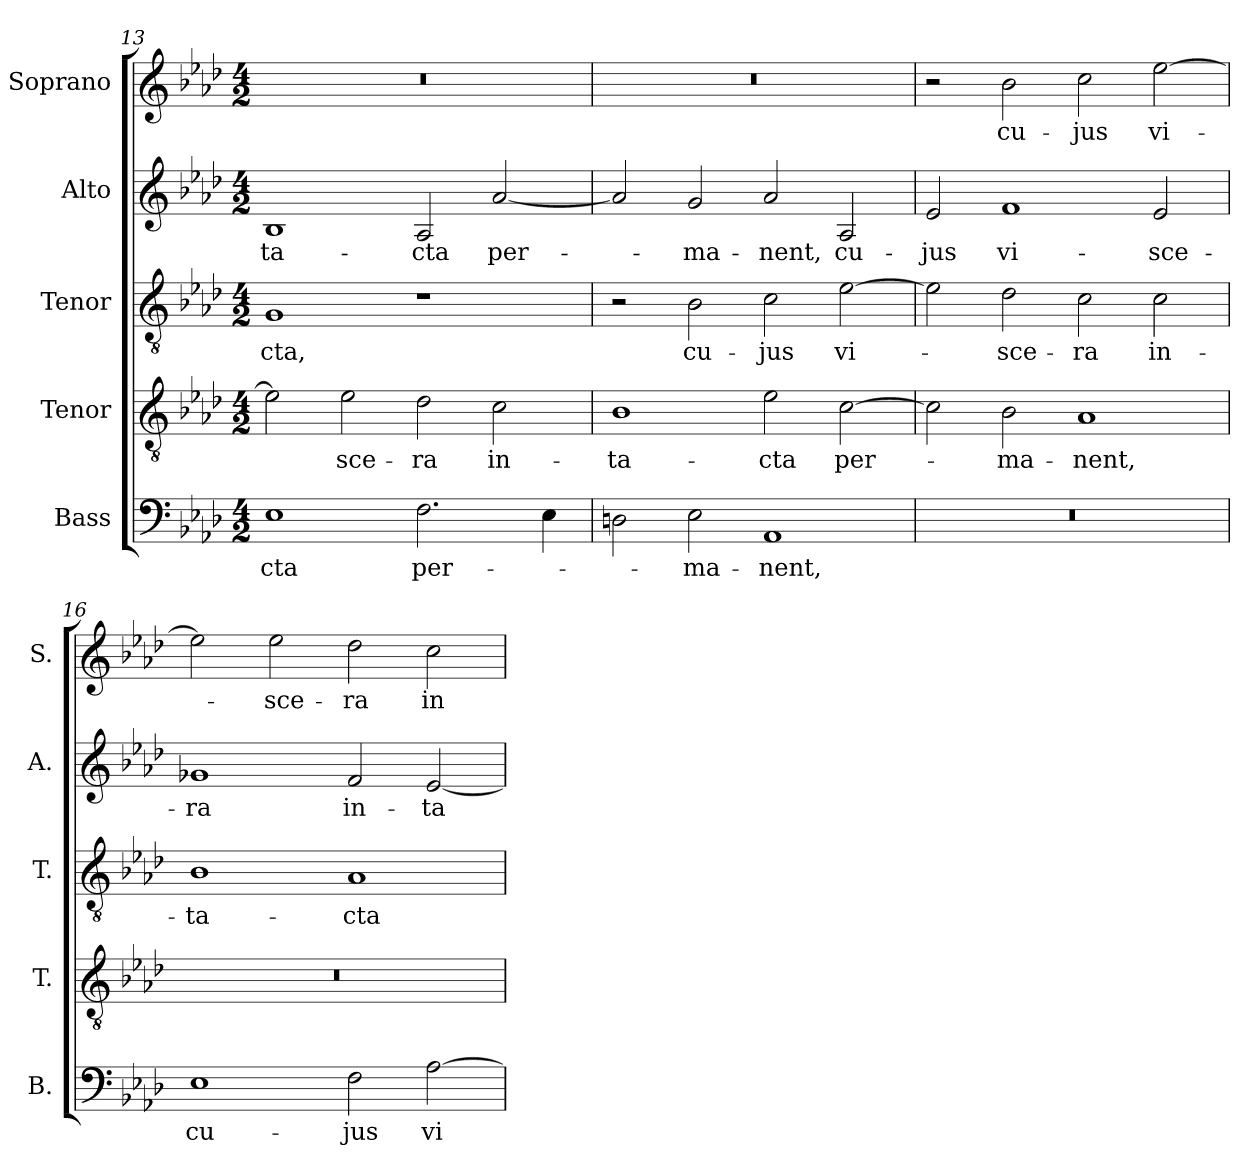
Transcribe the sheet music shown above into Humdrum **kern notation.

**kern	**text	**kern	**text	**kern	**text	**kern	**text	**kern	**text
*part5	*part5	*part4	*part4	*part3	*part3	*part2	*part2	*part1	*part1
*staff5	*staff5	*staff4	*staff4	*staff3	*staff3	*staff2	*staff2	*staff1	*staff1
*I"Bass	*	*I"Tenor	*	*I"Tenor	*	*I"Alto	*	*I"Soprano	*
*I'B.	*	*I'T.	*	*I'T.	*	*I'A.	*	*I'S.	*
*clefF4	*	*clefGv2	*	*clefGv2	*	*clefG2	*	*clefG2	*
*	*	*ITrd7c12	*	*ITrd7c12	*	*	*	*	*
*k[b-e-a-d-]	*	*k[b-e-a-d-]	*	*k[b-e-a-d-]	*	*k[b-e-a-d-]	*	*k[b-e-a-d-]	*
*A-:	*	*A-:	*	*A-:	*	*A-:	*	*A-:	*
*M4/2	*	*M4/2	*	*M4/2	*	*M4/2	*	*M4/2	*
=13	=13	=13	=13	=13	=13	=13	=13	=13	=13
!	!LO:LY:b:color=#000000	!	!	!	!	!	!	!	!
!	!	!	!	!	!LO:LY:b:color=#000000	!	!	!	!
!	!	!	!	!	!	!	!LO:LY:b:color=#000000	!LO:N:vis=1	!
1E-i	-cta	2E-i\]	.	1GGi	-cta,	1B-i	-ta-	0r	.
!	!	!	!LO:LY:b:color=#000000	!	!	!	!	!	!
.	.	2E-i\	-sce-	.	.	.	.	.	.
!	!LO:LY:b:color=#000000	!	!	!	!	!	!	!	!
!	!	!	!LO:LY:b:color=#000000	!	!	!	!	!	!
!	!	!	!	!	!	!	!LO:LY:b:color=#000000	!	!
2.Fi\	per-	2D-i\	-ra	1r	.	2A-i/	-cta	.	.
!	!	!	!LO:LY:b:color=#000000	!	!	!	!	!	!
!	!	!	!	!	!	!	!LO:LY:b:color=#000000	!	!
.	.	2Ci\	in-	.	.	[2a-i/	per-	.	.
4E-i\	.	.	.	.	.	.	.	.	.
=14	=14	=14	=14	=14	=14	=14	=14	=14	=14
!	!	!	!LO:LY:b:color=#000000	!	!	!	!	!LO:N:vis=1	!
2Dni\	.	1BB-i	-ta-	2r	.	2a-i/]	.	0r	.
!	!LO:LY:b:color=#000000	!	!	!	!	!	!	!	!
!	!	!	!	!	!LO:LY:b:color=#000000	!	!	!	!
!	!	!	!	!	!	!	!LO:LY:b:color=#000000	!	!
2E-i\	-ma-	.	.	2BB-i\	cu-	2gi/	-ma-	.	.
!	!LO:LY:b:color=#000000	!	!	!	!	!	!	!	!
!	!	!	!LO:LY:b:color=#000000	!	!	!	!	!	!
!	!	!	!	!	!LO:LY:b:color=#000000	!	!	!	!
!	!	!	!	!	!	!	!LO:LY:b:color=#000000	!	!
1AA-i	-nent,	2E-i\	-cta	2Ci\	-jus	2a-i/	-nent,	.	.
!	!	!	!LO:LY:b:color=#000000	!	!	!	!	!	!
!	!	!	!	!	!LO:LY:b:color=#000000	!	!	!	!
!	!	!	!	!	!	!	!LO:LY:b:color=#000000	!	!
.	.	[2Ci\	per-	[2E-i\	vi-	2A-i/	cu-	.	.
=15	=15	=15	=15	=15	=15	=15	=15	=15	=15
!LO:N:vis=1	!	!	!	!	!	!	!	!	!
!	!	!	!	!	!	!	!LO:LY:b:color=#000000	!	!
0r	.	2Ci\]	.	2E-i\]	.	2e-i/	-jus	2r	.
!	!	!	!LO:LY:b:color=#000000	!	!	!	!	!	!
!	!	!	!	!	!LO:LY:b:color=#000000	!	!	!	!
!	!	!	!	!	!	!	!LO:LY:b:color=#000000	!	!
!	!	!	!	!	!	!	!	!	!LO:LY:b:color=#000000
.	.	2BB-i\	-ma-	2D-i\	-sce-	1fi	vi-	2b-i\	cu-
!	!	!	!LO:LY:b:color=#000000	!	!	!	!	!	!
!	!	!	!	!	!LO:LY:b:color=#000000	!	!	!	!
!	!	!	!	!	!	!	!	!	!LO:LY:b:color=#000000
.	.	1AA-i	-nent,	2Ci\	-ra	.	.	2cci\	-jus
!	!	!	!	!	!LO:LY:b:color=#000000	!	!	!	!
!	!	!	!	!	!	!	!LO:LY:b:color=#000000	!	!
!	!	!	!	!	!	!	!	!	!LO:LY:b:color=#000000
.	.	.	.	2Ci\	in-	2e-i/	-sce-	[2ee-i\	vi-
=16	=16	=16	=16	=16	=16	=16	=16	=16	=16
!	!LO:LY:b:color=#000000	!LO:N:vis=1	!	!	!	!	!	!	!
!	!	!	!	!	!LO:LY:b:color=#000000	!	!	!	!
!	!	!	!	!	!	!	!LO:LY:b:color=#000000	!	!
1E-i	cu-	0r	.	1BB-i	-ta-	1g-Xi	-ra	2ee-i\]	.
!	!	!	!	!	!	!	!	!	!LO:LY:b:color=#000000
.	.	.	.	.	.	.	.	2ee-i\	-sce-
!	!LO:LY:b:color=#000000	!	!	!	!	!	!	!	!
!	!	!	!	!	!LO:LY:b:color=#000000	!	!	!	!
!	!	!	!	!	!	!	!LO:LY:b:color=#000000	!	!
!	!	!	!	!	!	!	!	!	!LO:LY:b:color=#000000
2Fi\	-jus	.	.	1AA-i	-cta	2fi/	in-	2dd-i\	-ra
!	!LO:LY:b:color=#000000	!	!	!	!	!	!	!	!
!	!	!	!	!	!	!	!LO:LY:b:color=#000000	!	!
!	!	!	!	!	!	!	!	!	!LO:LY:b:color=#000000
[2A-i\	vi-	.	.	.	.	[2e-i/	-ta-	2cci\	in-
=	=	=	=	=	=	=	=	=	=
*-	*-	*-	*-	*-	*-	*-	*-	*-	*-
